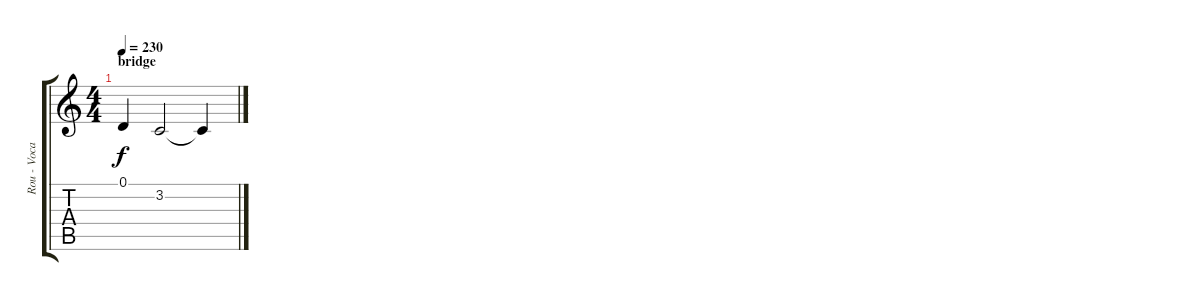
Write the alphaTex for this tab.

\track ("Rou - Vocals" "Rou - Voca") {instrument clarinet}
\staff {score tabs}
\tuning (D4 A3 F3 C3 G2 C2) {hide}
\ts (4 4)
\section ("" "bridge")
\tempo 230
\clef g2
\ks c
0.1{t}.4{dy f} 3.2.2 3.2{t}.4
